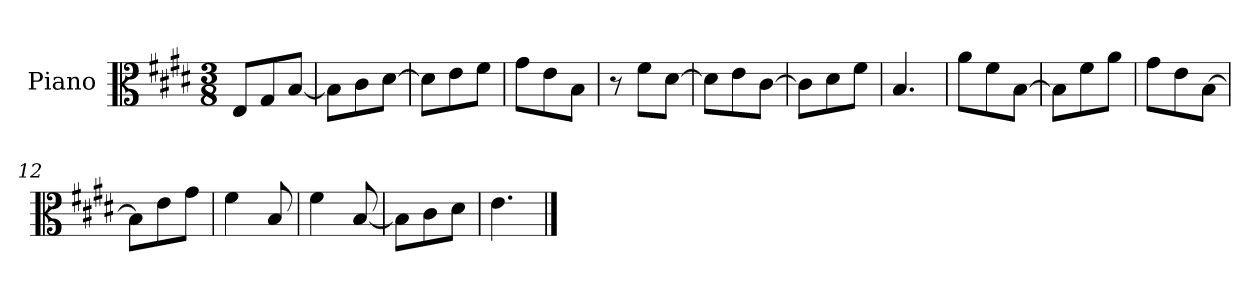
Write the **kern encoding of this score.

**kern
*part1
*staff1
*I"Piano
*I'Pno
*clefC3
*k[f#c#g#d#]
*E:
*M3/8
=1
8E/L
8G#/
[8B/J
=2
8B\L]
8c#\
[8d#\J
=3
8d#\L]
8e\
8f#\J
=4
8g#\L
8e\
8B\J
=5
8r
8f#\L
[8d#\J
=6
8d#\L]
8e\
[8c#\J
=7
8c#\L]
8d#\
8f#\J
=8
4.B/
=9
8a\L
8f#\
[8B\J
=10
8B\L]
8f#\
8a\J
=11
8g#\L
8e\
[8B\J
=12
8B\L]
8e\
8g#\J
=13
4f#\
8B/
=14
4f#\
[8B/
=15
8B\L]
8c#\
8d#\J
=16
4.e\
==
*-
